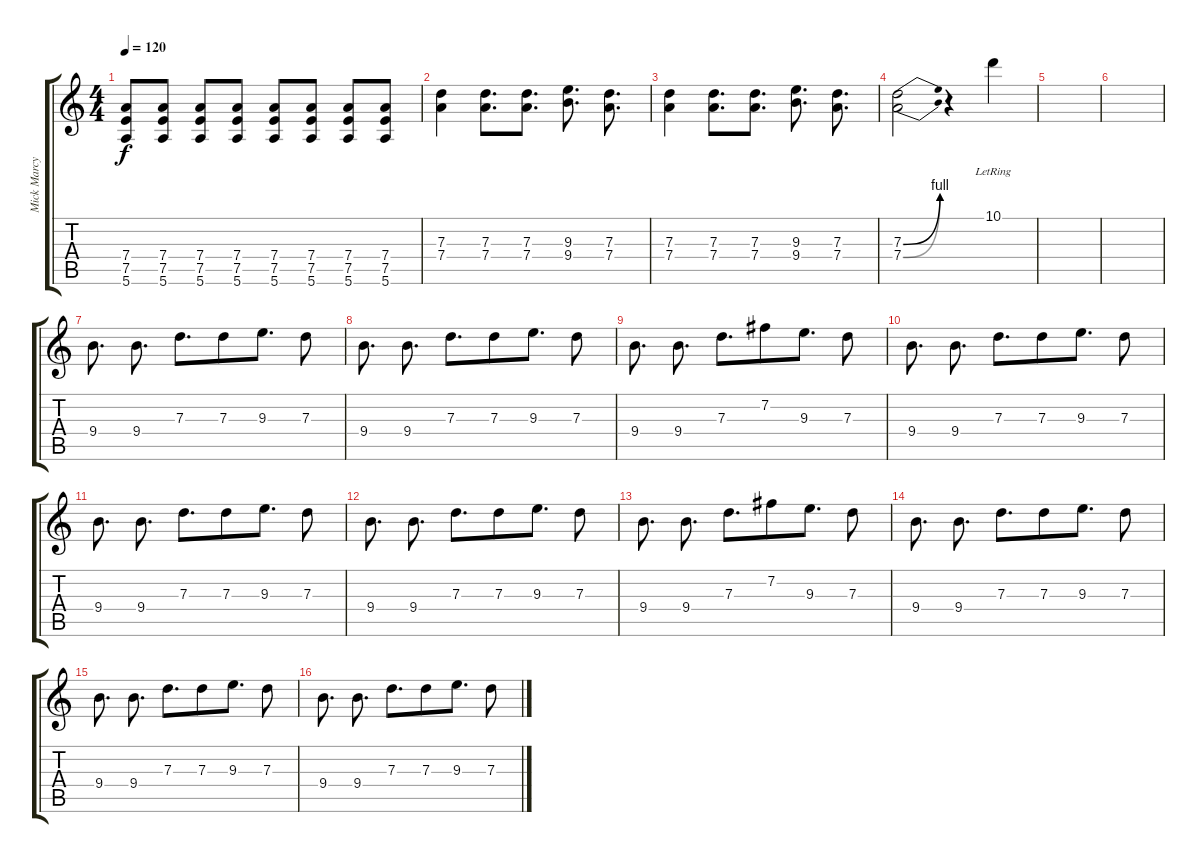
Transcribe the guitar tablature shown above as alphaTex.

\track ("Mick Marcy" "Mick Marcy") {instrument distortionguitar}
\staff {score tabs}
\tuning (E4 B3 G3 D3 A2 E2) {hide}
\ts (4 4)
\tempo 120
\clef g2
\ks c
(7.4 7.5 5.6).8{dy f} (7.4 7.5 5.6).8 (7.4 7.5 5.6).8 (7.4 7.5 5.6).8 (7.4 7.5 5.6).8 (7.4 7.5 5.6).8 (7.4 7.5 5.6).8 (7.4 7.5 5.6).8 |
(7.3 7.4).4 (7.3 7.4).8{d} (7.3 7.4).8{d} (9.3 9.4).8{d} (7.3 7.4).8{d} |
(7.3 7.4).4 (7.3 7.4).8{d} (7.3 7.4).8{d} (9.3 9.4).8{d} (7.3 7.4).8{d} |
(7.3{be (bend 0 0 60 4)} 7.4{be (bend 0 0 60 4)}).2 r.4 10.1{lr}.4 |
|
|
9.4.8{d beam split} 9.4.8{d} 7.3.8{d beam merge} 7.3.8 9.3.8{d} 7.3.8 |
9.4.8{d beam split} 9.4.8{d} 7.3.8{d beam merge} 7.3.8 9.3.8{d} 7.3.8 |
9.4.8{d beam split} 9.4.8{d} 7.3.8{d beam merge} 7.2.8 9.3.8{d} 7.3.8 |
9.4.8{d beam split} 9.4.8{d} 7.3.8{d beam merge} 7.3.8 9.3.8{d} 7.3.8 |
9.4.8{d beam split} 9.4.8{d} 7.3.8{d beam merge} 7.3.8 9.3.8{d} 7.3.8 |
9.4.8{d beam split} 9.4.8{d} 7.3.8{d beam merge} 7.3.8 9.3.8{d} 7.3.8 |
9.4.8{d beam split} 9.4.8{d} 7.3.8{d beam merge} 7.2.8 9.3.8{d} 7.3.8 |
9.4.8{d beam split} 9.4.8{d} 7.3.8{d beam merge} 7.3.8 9.3.8{d} 7.3.8 |
9.4.8{d beam split} 9.4.8{d} 7.3.8{d beam merge} 7.3.8 9.3.8{d} 7.3.8 |
9.4.8{d beam split} 9.4.8{d} 7.3.8{d beam merge} 7.3.8 9.3.8{d} 7.3.8
